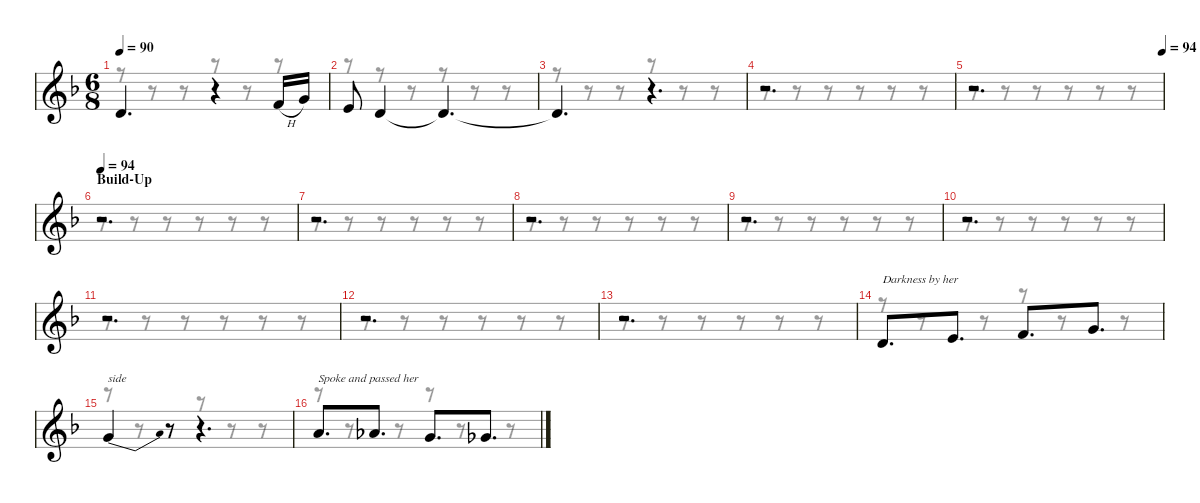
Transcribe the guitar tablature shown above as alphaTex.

\defaultSystemsLayout 4
\hideDynamics
\bracketExtendMode nobrackets
\singleTrackTrackNamePolicy hidden
\multiTrackTrackNamePolicy hidden
\otherSystemsTrackNameOrientation horizontal
\track ("M. Akerfeldt (Vocals)" "ob.") {instrument oboe}
\staff {score}
\tuning (E4 A3 F3 D3 A2 D2)
\voice
\ts (6 8)
\tempo 90
\clef g2
\ks dminor
9.3{t acc forcenatural}.4{d dy f beam Up} r.4{beam Up} 12.3{h acc forcenatural}.16{beam Up} 14.3{acc forcenatural}.16{beam Up} |
11.3{acc forcenatural}.8{beam Up} 9.3{acc forcenatural}.4{beam Up} 9.3{t acc forcenatural}.4{d beam Up} |
9.3{t acc forcenatural}.4{d beam Up} r.4{d beam Up} |
r.2{d beam Up} |
\tempo (94 1)
r.2{d beam Up} |
\section ("" "Build-Up")
\tempo 94
r.2{d beam Up} |
r.2{d beam Up} |
r.2{d beam Up} |
r.2{d beam Up} |
r.2{d beam Up} |
r.2{d beam Up} |
r.2{d beam Up} |
r.2{d beam Up} |
12.4{acc forcenatural}.8{d txt "Darkness by her" beam Up} 14.4{acc forcenatural}.8{d beam Up} 15.4{acc forcenatural}.8{d beam Up} 14.3{acc forcenatural}.8{d beam Up} |
14.3{be (bend 0 0 19.999999199999998 4) acc forcenatural}.4{txt "side" beam Up} r.8{beam Up} r.4{d beam Up} |
16.3{acc forcenatural}.8{d txt "Spoke and passed her" beam Up} 15.3{acc b}.8{d beam Up} 14.3{acc forcenatural}.8{d beam Up} 13.3{acc b}.8{d beam Up}
\voice
\clef g2
\ottava regular
\simile none
\ks dminor
r.8{dy mf beam Down} r.8{beam Down} r.8{beam Down} r.8{beam Down} r.8{beam Down} r.8{beam Down} |
r.8{beam Down} r.8{beam Down} r.8{beam Down} r.8{beam Down} r.8{beam Down} r.8{beam Down} |
r.8{beam Down} r.8{beam Down} r.8{beam Down} r.8{beam Down} r.8{beam Down} r.8{beam Down} |
r.8{beam Down} r.8{beam Down} r.8{beam Down} r.8{beam Down} r.8{beam Down} r.8{beam Down} |
r.8{beam Down} r.8{beam Down} r.8{beam Down} r.8{beam Down} r.8{beam Down} r.8{beam Down} |
r.8{beam Down} r.8{beam Down} r.8{beam Down} r.8{beam Down} r.8{beam Down} r.8{beam Down} |
r.8{beam Down} r.8{beam Down} r.8{beam Down} r.8{beam Down} r.8{beam Down} r.8{beam Down} |
r.8{beam Down} r.8{beam Down} r.8{beam Down} r.8{beam Down} r.8{beam Down} r.8{beam Down} |
r.8{beam Down} r.8{beam Down} r.8{beam Down} r.8{beam Down} r.8{beam Down} r.8{beam Down} |
r.8{beam Down} r.8{beam Down} r.8{beam Down} r.8{beam Down} r.8{beam Down} r.8{beam Down} |
r.8{beam Down} r.8{beam Down} r.8{beam Down} r.8{beam Down} r.8{beam Down} r.8{beam Down} |
r.8{beam Down} r.8{beam Down} r.8{beam Down} r.8{beam Down} r.8{beam Down} r.8{beam Down} |
r.8{beam Down} r.8{beam Down} r.8{beam Down} r.8{beam Down} r.8{beam Down} r.8{beam Down} |
r.8{beam Down} r.8{beam Down} r.8{beam Down} r.8{beam Down} r.8{beam Down} r.8{beam Down} |
r.8{beam Down} r.8{beam Down} r.8{beam Down} r.8{beam Down} r.8{beam Down} r.8{beam Down} |
r.8{beam Down} r.8{beam Down} r.8{beam Down} r.8{beam Down} r.8{beam Down} r.8{beam Down}
